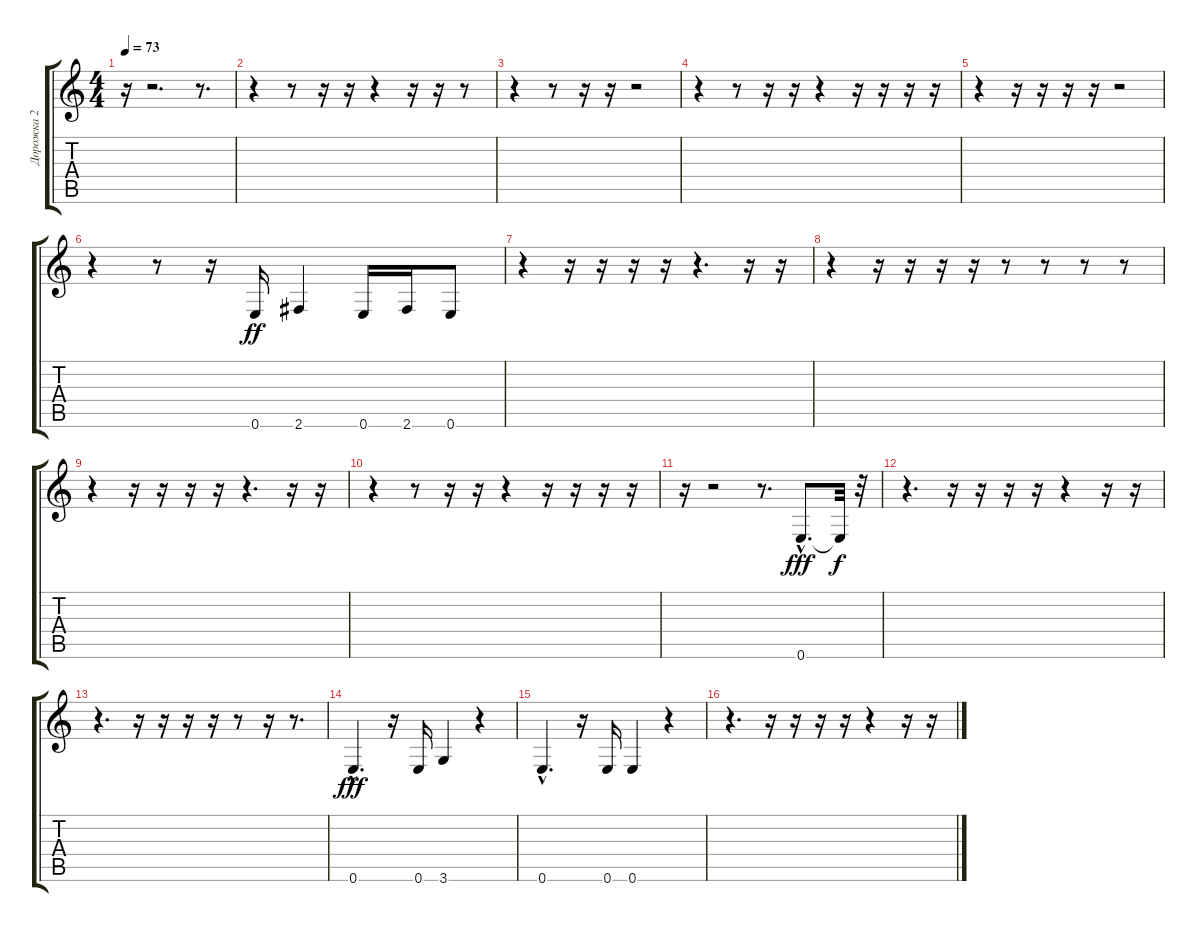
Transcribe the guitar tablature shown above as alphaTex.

\track ("Дорожка 2" "Дорожка 2") {instrument electricbassfinger}
\staff {score tabs}
\tuning (E4 B3 G3 D3 A2 E2) {hide}
\ts (4 4)
\tempo 73
\clef g2
\ks c
r.16{dy fff} r.2{d} r.8{d} |
r.4 r.8 r.16 r.16 r.4 r.16 r.16 r.8 |
r.4 r.8 r.16 r.16 r.2 |
r.4 r.8 r.16 r.16 r.4 r.16 r.16 r.16 r.16 |
r.4 r.16 r.16 r.16 r.16 r.2 |
r.4 r.8 r.16 0.6.16{dy ff} 2.6.4 0.6.16 2.6.16 0.6.8 |
r.4 r.16 r.16 r.16 r.16 r.4{d} r.16 r.16 |
r.4 r.16 r.16 r.16 r.16 r.8 r.8 r.8 r.8 |
r.4 r.16 r.16 r.16 r.16 r.4{d} r.16 r.16 |
r.4 r.8 r.16 r.16 r.4 r.16 r.16 r.16 r.16 |
r.16 r.2 r.8{d} 0.6{hac}.8{d dy fff} 0.6{t}.32{dy f} r.32 |
r.4{d} r.16 r.16 r.16 r.16 r.4 r.16 r.16 |
r.4{d} r.16 r.16 r.16 r.16 r.8 r.16 r.8{d} |
0.6{hac}.4{d dy fff} r.16 0.6.16 3.6.4 r.4 |
0.6{hac}.4{d} r.16 0.6.16 0.6.4 r.4 |
r.4{d} r.16 r.16 r.16 r.16 r.4 r.16 r.16
